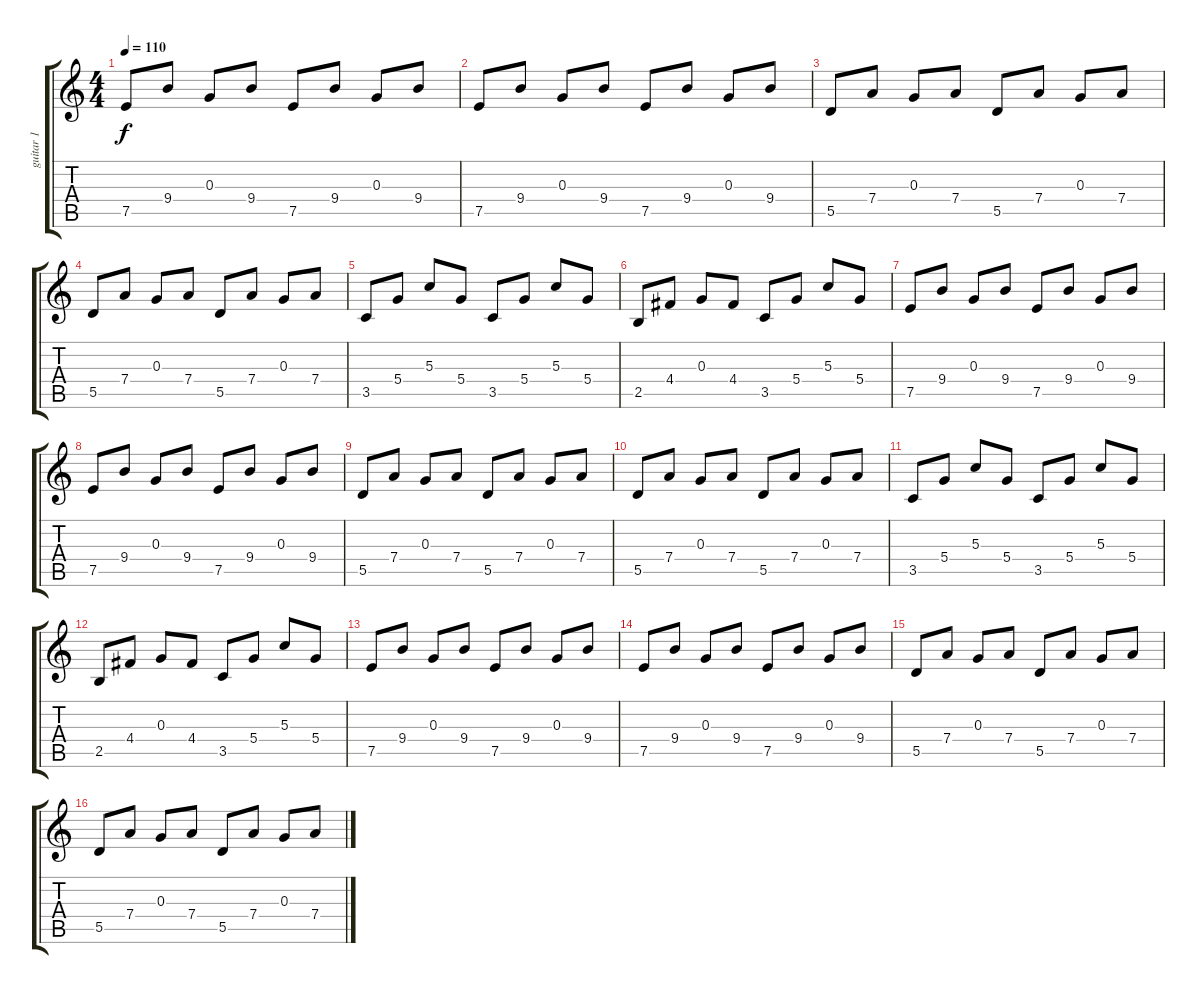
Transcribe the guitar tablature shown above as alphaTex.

\track ("guitar 1" "guitar 1") {instrument acousticguitarsteel}
\staff {score tabs}
\tuning (E4 B3 G3 D3 A2 E2) {hide}
\ts (4 4)
\tempo 110
\clef g2
\ks c
7.5.8{dy f instrument acousticguitarsteel} 9.4.8 0.3.8 9.4.8 7.5.8 9.4.8 0.3.8 9.4.8 |
7.5.8 9.4.8 0.3.8 9.4.8 7.5.8 9.4.8 0.3.8 9.4.8 |
5.5.8 7.4.8 0.3.8 7.4.8 5.5.8 7.4.8 0.3.8 7.4.8 |
5.5.8 7.4.8 0.3.8 7.4.8 5.5.8 7.4.8 0.3.8 7.4.8 |
3.5.8 5.4.8 5.3.8 5.4.8 3.5.8 5.4.8 5.3.8 5.4.8 |
2.5.8 4.4.8 0.3.8 4.4.8 3.5.8 5.4.8 5.3.8 5.4.8 |
7.5.8 9.4.8 0.3.8 9.4.8 7.5.8 9.4.8 0.3.8 9.4.8 |
7.5.8 9.4.8 0.3.8 9.4.8 7.5.8 9.4.8 0.3.8 9.4.8 |
5.5.8 7.4.8 0.3.8 7.4.8 5.5.8 7.4.8 0.3.8 7.4.8 |
5.5.8 7.4.8 0.3.8 7.4.8 5.5.8 7.4.8 0.3.8 7.4.8 |
3.5.8 5.4.8 5.3.8 5.4.8 3.5.8 5.4.8 5.3.8 5.4.8 |
2.5.8 4.4.8 0.3.8 4.4.8 3.5.8 5.4.8 5.3.8 5.4.8 |
7.5.8 9.4.8 0.3.8 9.4.8 7.5.8 9.4.8 0.3.8 9.4.8 |
7.5.8 9.4.8 0.3.8 9.4.8 7.5.8 9.4.8 0.3.8 9.4.8 |
5.5.8 7.4.8 0.3.8 7.4.8 5.5.8 7.4.8 0.3.8 7.4.8 |
5.5.8 7.4.8 0.3.8 7.4.8 5.5.8 7.4.8 0.3.8 7.4.8
